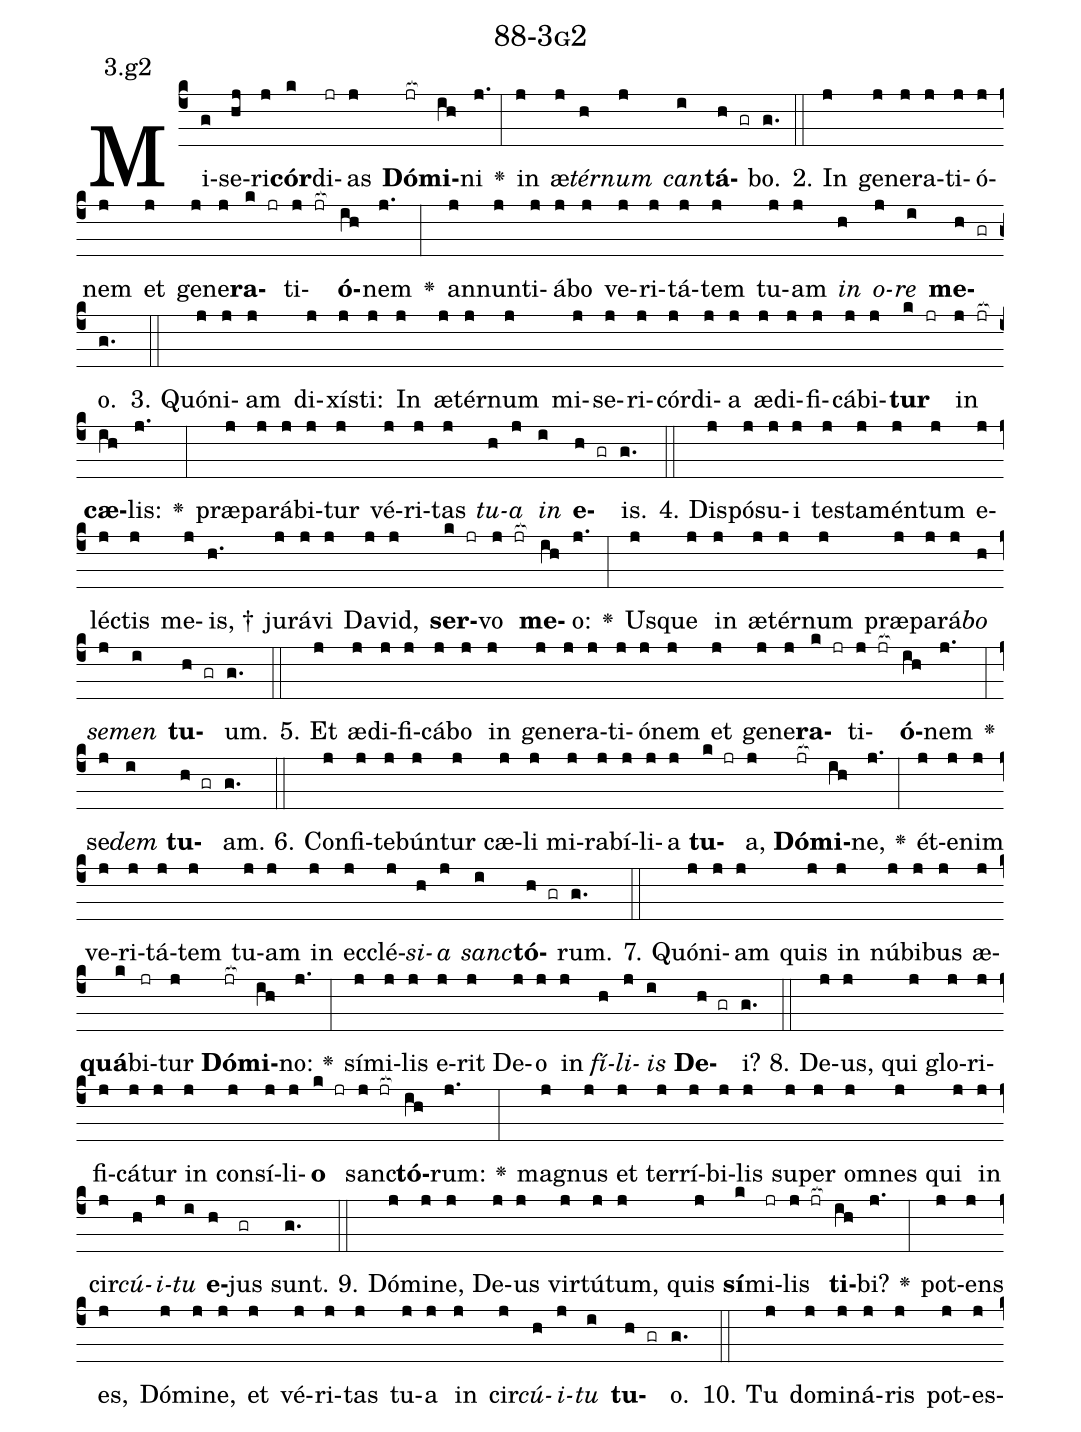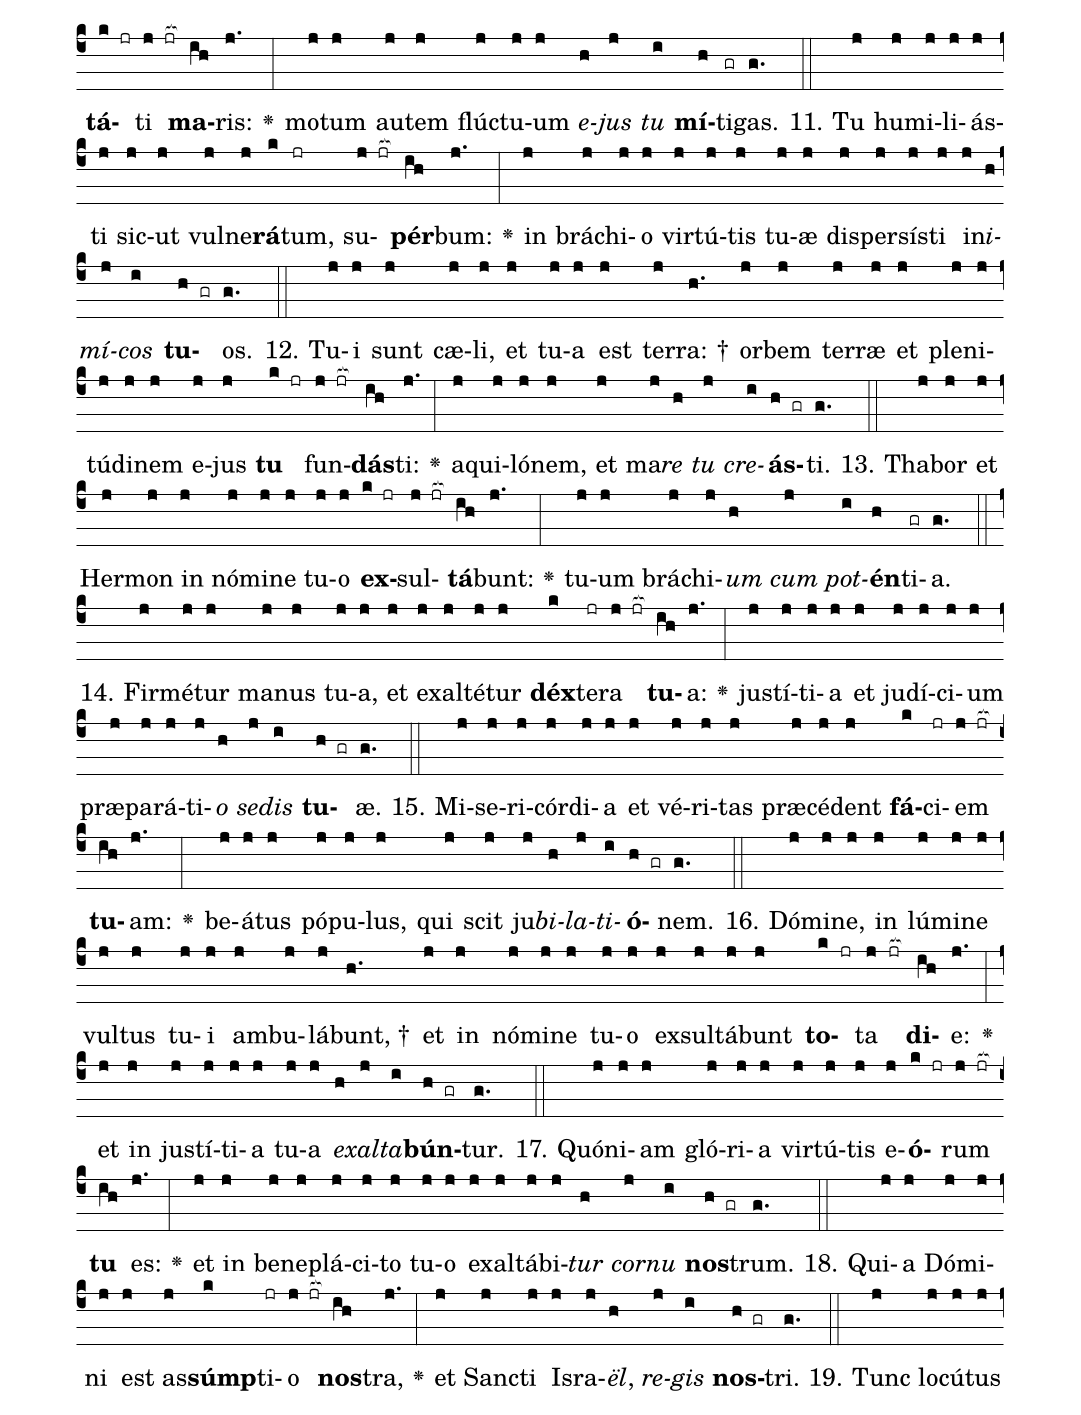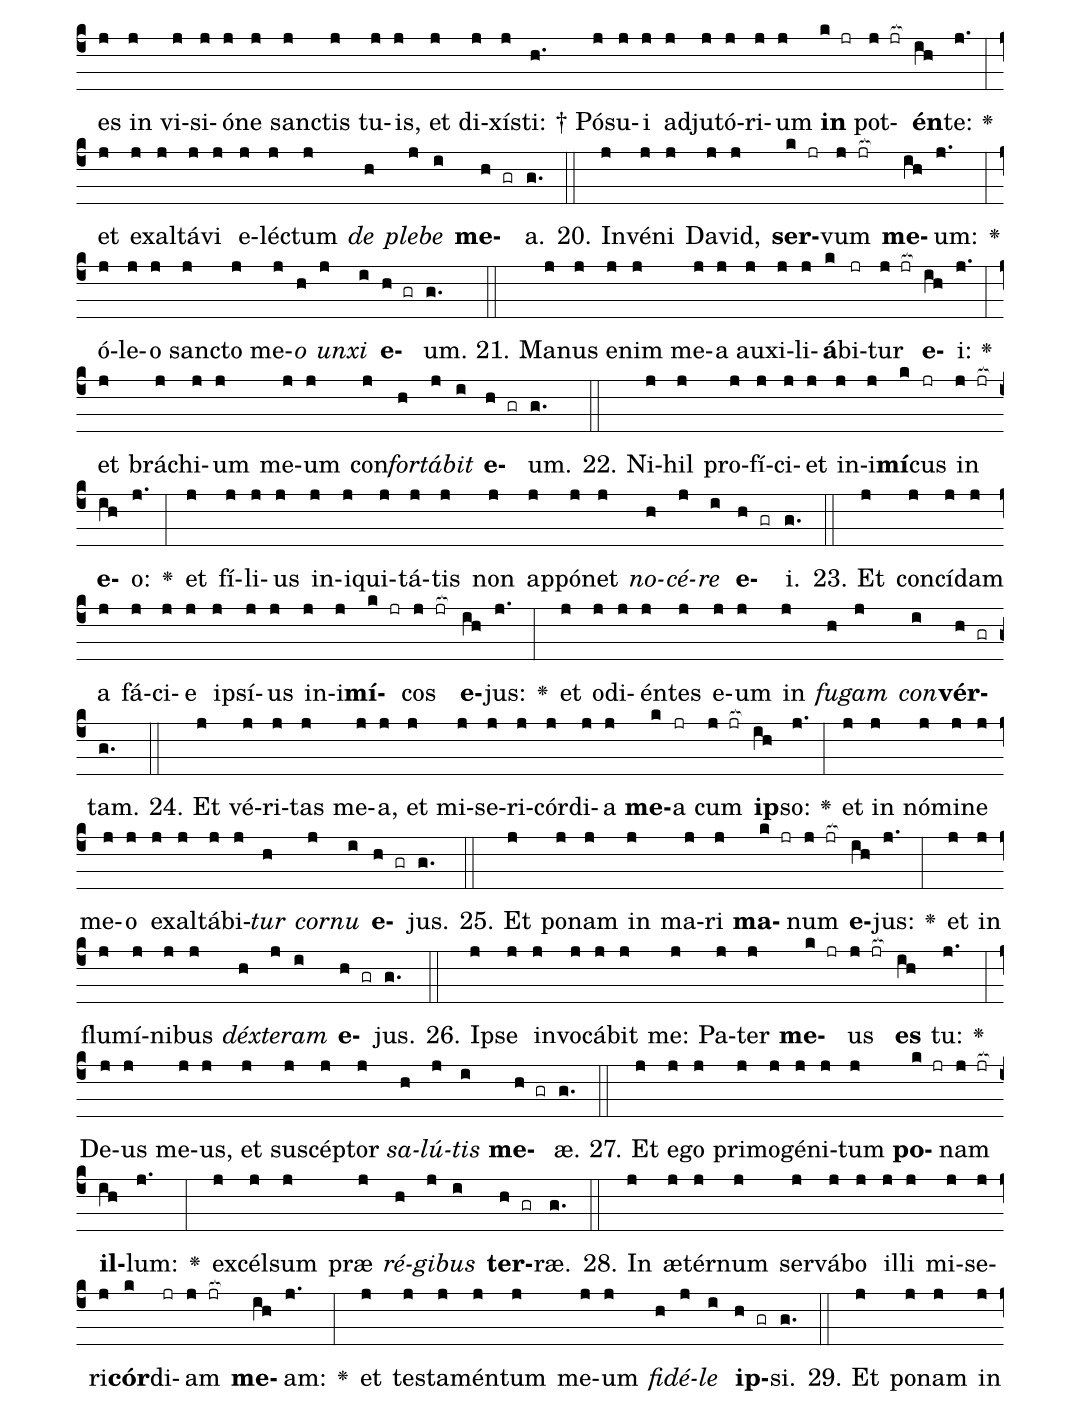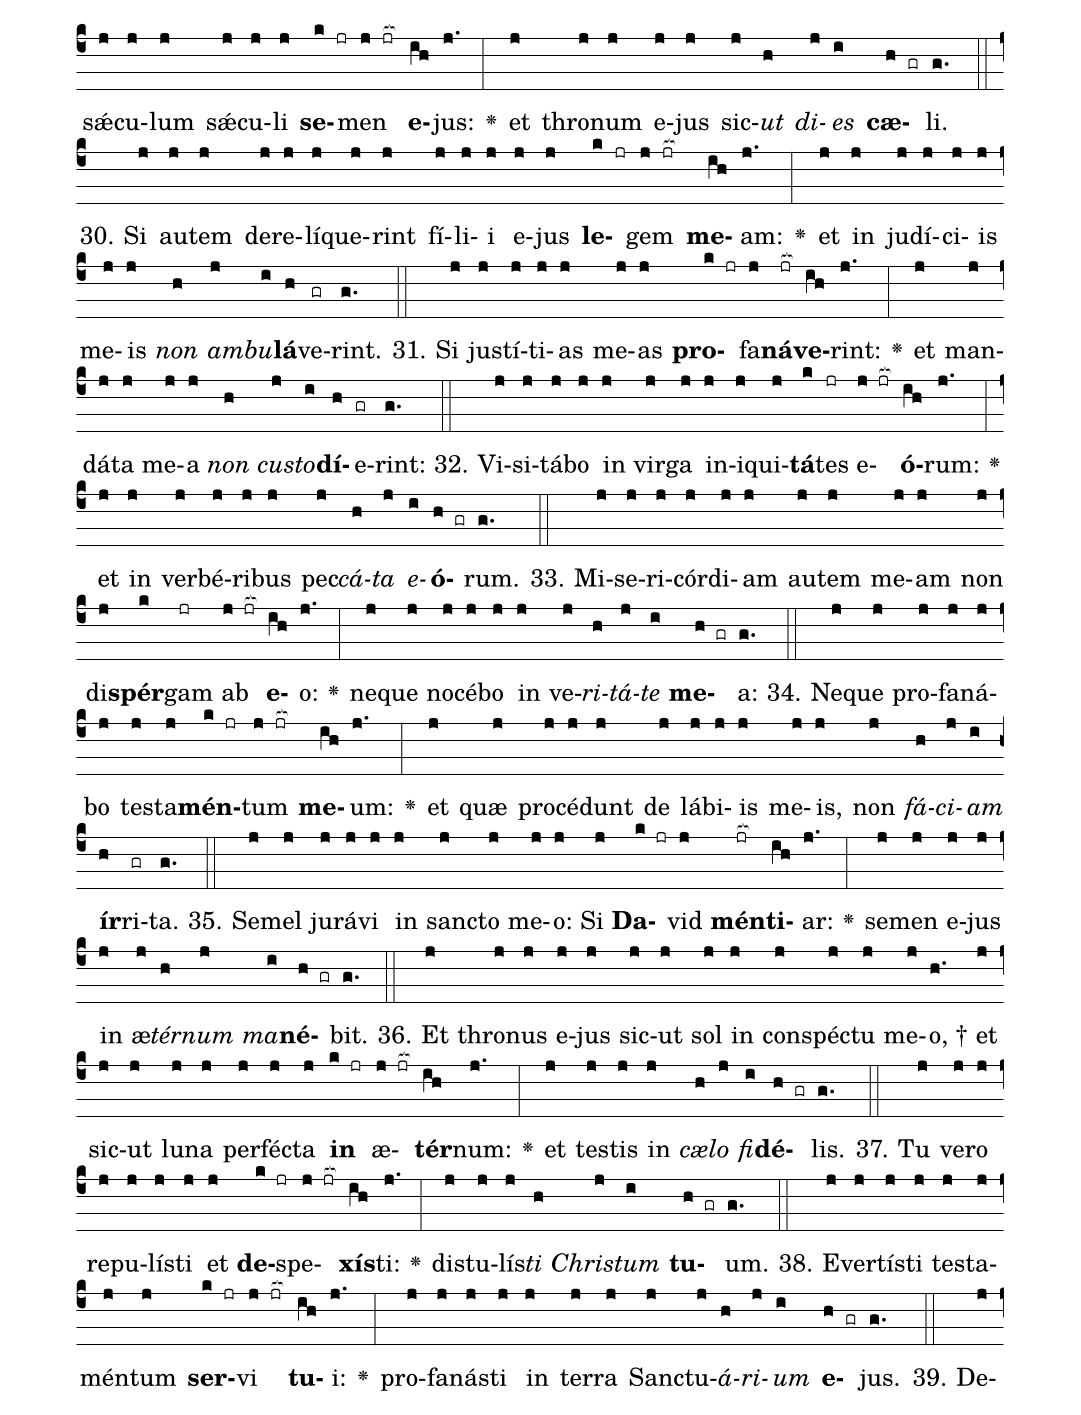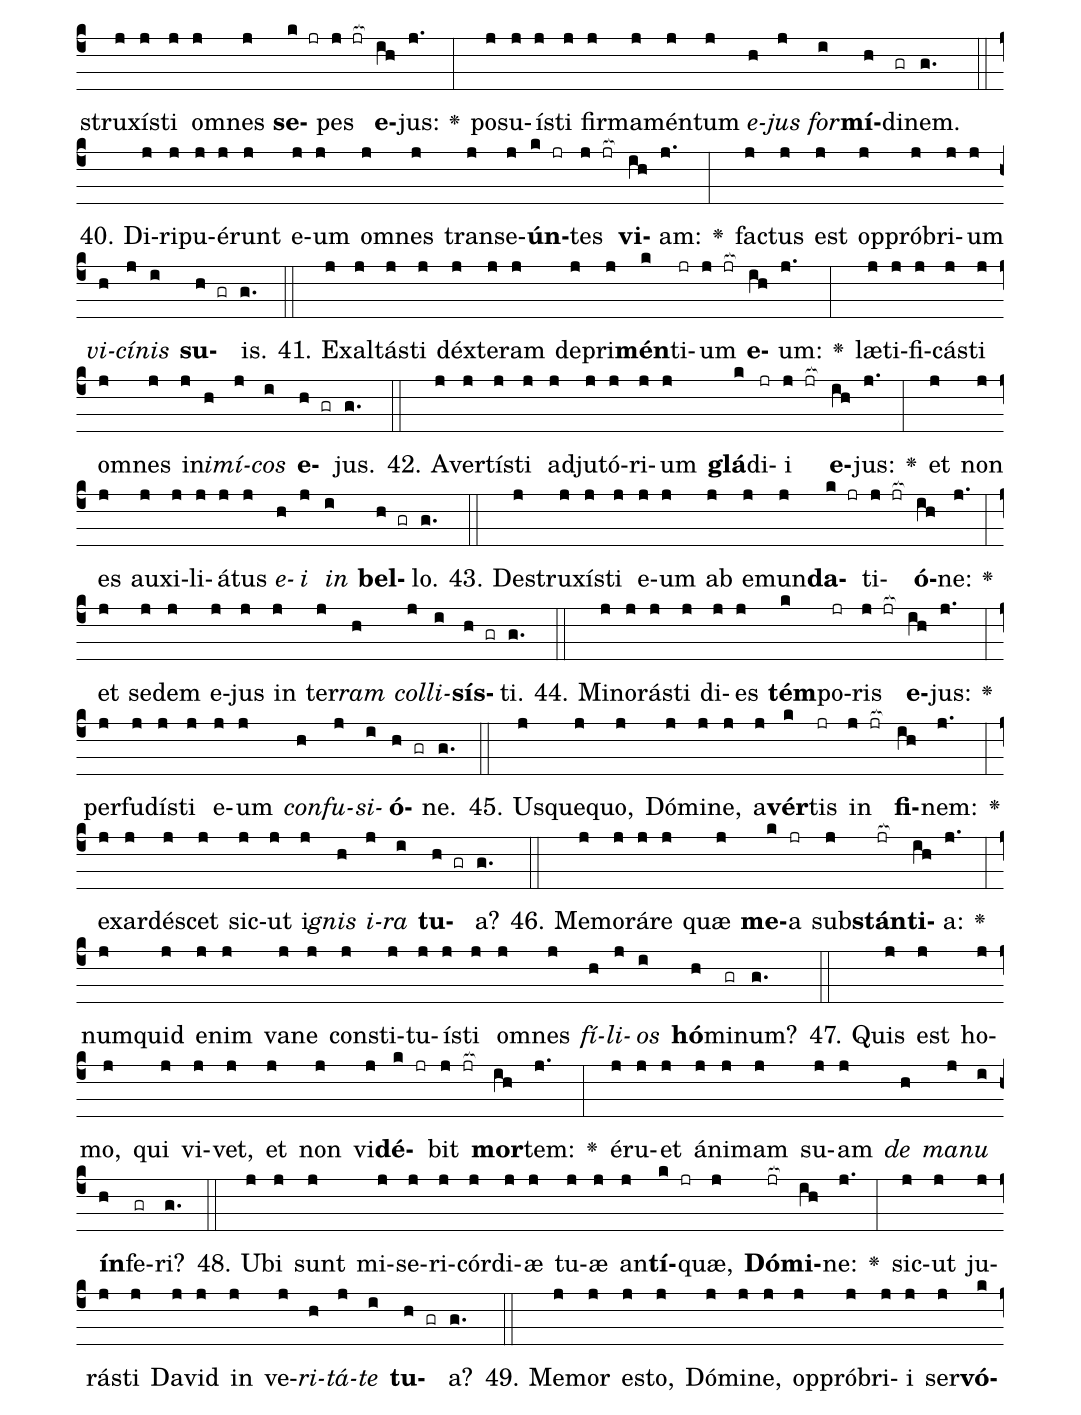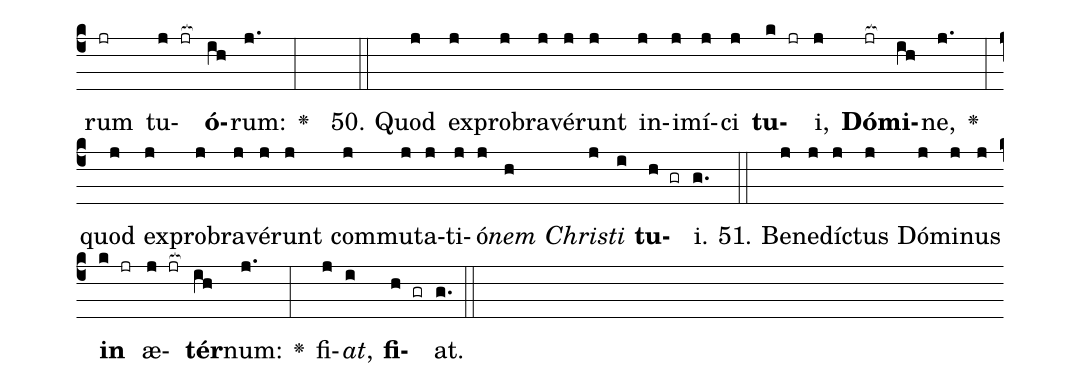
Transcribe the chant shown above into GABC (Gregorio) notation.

name: 88-3g2;
annotation: 3.g2;
%%
(c4)Mi(g)se(hj)ri(j)<b>cór</b>(k)di(jr)as(j) <b>Dó</b>(jr[ocb:1{])<b>mi</b>(ih[ocb:0}])ni(j.) <v>\greheightstar</v>(:) in(j) æ(j)<i>tér</i>(h)<i>num</i>(j) <i>can</i>(i)<b>tá</b>(h gr)bo.(g.) (::)
2. In(j) ge(j)ne(j)ra(j)ti(j)ó(j)nem(j) et(j) ge(j)ne(j)<b>ra</b>(k jr)ti(j jr[ocb:1{])<b>ó</b>(ih[ocb:0}])nem(j.) <v>\greheightstar</v>(:) an(j)nun(j)ti(j)á(j)bo(j) ve(j)ri(j)tá(j)tem(j) tu(j)am(j) <i>in</i>(h) <i>o</i>(j)<i>re</i>(i) <b>me</b>(h gr)o.(g.) (::)
3. Quón(j)i(j)am(j) di(j)xís(j)ti:(j) In(j) æ(j)tér(j)num(j) mi(j)se(j)ri(j)cór(j)di(j)a(j) æ(j)di(j)fi(j)cá(j)bi(j)<b>tur</b>(k jr) in(j jr[ocb:1{]) <b>cæ</b>(ih[ocb:0}])lis:(j.) <v>\greheightstar</v>(:) præ(j)pa(j)rá(j)bi(j)tur(j) vé(j)ri(j)tas(j) <i>tu</i>(h)<i>a</i>(j) <i>in</i>(i) <b>e</b>(h gr)is.(g.) (::)
4. Dis(j)pó(j)su(j)i(j) tes(j)ta(j)mén(j)tum(j) e(j)léc(j)tis(j) me(j)is, †(h.) ju(j)rá(j)vi(j) Da(j)vid,(j) <b>ser</b>(k jr)vo(j jr[ocb:1{]) <b>me</b>(ih[ocb:0}])o:(j.) <v>\greheightstar</v>(:) Us(j)que(j) in(j) æ(j)tér(j)num(j) præ(j)pa(j)rá(j)<i>bo</i>(h) <i>se</i>(j)<i>men</i>(i) <b>tu</b>(h gr)um.(g.) (::)
5. Et(j) æ(j)di(j)fi(j)cá(j)bo(j) in(j) ge(j)ne(j)ra(j)ti(j)ó(j)nem(j) et(j) ge(j)ne(j)<b>ra</b>(k jr)ti(j jr[ocb:1{])<b>ó</b>(ih[ocb:0}])nem(j.) <v>\greheightstar</v>(:) se(j)<i>dem</i>(i) <b>tu</b>(h gr)am.(g.) (::)
6. Con(j)fi(j)te(j)bún(j)tur(j) cæ(j)li(j) mi(j)ra(j)bí(j)li(j)a(j) <b>tu</b>(k jr)a,(j) <b>Dó</b>(jr[ocb:1{])<b>mi</b>(ih[ocb:0}])ne,(j.) <v>\greheightstar</v>(:) ét(j)e(j)nim(j) ve(j)ri(j)tá(j)tem(j) tu(j)am(j) in(j) ec(j)clé(j)<i>si</i>(h)<i>a</i>(j) <i>sanc</i>(i)<b>tó</b>(h gr)rum.(g.) (::)
7. Quón(j)i(j)am(j) quis(j) in(j) nú(j)bi(j)bus(j) æ(j)<b>quá</b>(k)bi(jr)tur(j) <b>Dó</b>(jr[ocb:1{])<b>mi</b>(ih[ocb:0}])no:(j.) <v>\greheightstar</v>(:) sí(j)mi(j)lis(j) e(j)rit(j) De(j)o(j) in(j) <i>fí</i>(h)<i>li</i>(j)<i>is</i>(i) <b>De</b>(h gr)i?(g.) (::)
8. De(j)us,(j) qui(j) glo(j)ri(j)fi(j)cá(j)tur(j) in(j) con(j)sí(j)li(j)<b>o</b>(k jr) sanc(j jr[ocb:1{])<b>tó</b>(ih[ocb:0}])rum:(j.) <v>\greheightstar</v>(:) ma(j)gnus(j) et(j) ter(j)rí(j)bi(j)lis(j) su(j)per(j) om(j)nes(j) qui(j) in(j) cir(j)<i>cú</i>(h)<i>i</i>(j)<i>tu</i>(i) <b>e</b>(h)jus(gr) sunt.(g.) (::)
9. Dó(j)mi(j)ne,(j) De(j)us(j) vir(j)tú(j)tum,(j) quis(j) <b>sí</b>(k)mi(jr)lis(j jr[ocb:1{]) <b>ti</b>(ih[ocb:0}])bi?(j.) <v>\greheightstar</v>(:) pot(j)ens(j) es,(j) Dó(j)mi(j)ne,(j) et(j) vé(j)ri(j)tas(j) tu(j)a(j) in(j) cir(j)<i>cú</i>(h)<i>i</i>(j)<i>tu</i>(i) <b>tu</b>(h gr)o.(g.) (::)
10. Tu(j) do(j)mi(j)ná(j)ris(j) pot(j)es(j)<b>tá</b>(k jr)ti(j jr[ocb:1{]) <b>ma</b>(ih[ocb:0}])ris:(j.) <v>\greheightstar</v>(:) mo(j)tum(j) au(j)tem(j) flúc(j)tu(j)um(j) <i>e</i>(h)<i>jus</i>(j) <i>tu</i>(i) <b>mí</b>(h)ti(gr)gas.(g.) (::)
11. Tu(j) hu(j)mi(j)li(j)ás(j)ti(j) sic(j)ut(j) vul(j)ne(j)<b>rá</b>(k)tum,(jr) su(j jr[ocb:1{])<b>pér</b>(ih[ocb:0}])bum:(j.) <v>\greheightstar</v>(:) in(j) brá(j)chi(j)o(j) vir(j)tú(j)tis(j) tu(j)æ(j) di(j)sper(j)sís(j)ti(j) in(j)<i>i</i>(h)<i>mí</i>(j)<i>cos</i>(i) <b>tu</b>(h gr)os.(g.) (::)
12. Tu(j)i(j) sunt(j) cæ(j)li,(j) et(j) tu(j)a(j) est(j) ter(j)ra: †(h.) or(j)bem(j) ter(j)ræ(j) et(j) ple(j)ni(j)tú(j)di(j)nem(j) e(j)jus(j) <b>tu</b>(k jr) fun(j jr[ocb:1{])<b>dás</b>(ih[ocb:0}])ti:(j.) <v>\greheightstar</v>(:) a(j)qui(j)ló(j)nem,(j) et(j) ma(j)<i>re</i>(h) <i>tu</i>(j) <i>cre</i>(i)<b>ás</b>(h gr)ti.(g.) (::)
13. Tha(j)bor(j) et(j) Her(j)mon(j) in(j) nó(j)mi(j)ne(j) tu(j)o(j) <b>ex</b>(k jr)sul(j jr[ocb:1{])<b>tá</b>(ih[ocb:0}])bunt:(j.) <v>\greheightstar</v>(:) tu(j)um(j) brá(j)chi(j)<i>um</i>(h) <i>cum</i>(j) <i>pot</i>(i)<b>én</b>(h)ti(gr)a.(g.) (::)
14. Fir(j)mé(j)tur(j) ma(j)nus(j) tu(j)a,(j) et(j) ex(j)al(j)té(j)tur(j) <b>déx</b>(k)te(jr)ra(j jr[ocb:1{]) <b>tu</b>(ih[ocb:0}])a:(j.) <v>\greheightstar</v>(:) jus(j)tí(j)ti(j)a(j) et(j) ju(j)dí(j)ci(j)um(j) præ(j)pa(j)rá(j)ti(j)<i>o</i>(h) <i>se</i>(j)<i>dis</i>(i) <b>tu</b>(h gr)æ.(g.) (::)
15. Mi(j)se(j)ri(j)cór(j)di(j)a(j) et(j) vé(j)ri(j)tas(j) præ(j)cé(j)dent(j) <b>fá</b>(k)ci(jr)em(j jr[ocb:1{]) <b>tu</b>(ih[ocb:0}])am:(j.) <v>\greheightstar</v>(:) be(j)á(j)tus(j) pó(j)pu(j)lus,(j) qui(j) scit(j) ju(j)<i>bi</i>(h)<i>la</i>(j)<i>ti</i>(i)<b>ó</b>(h gr)nem.(g.) (::)
16. Dó(j)mi(j)ne,(j) in(j) lú(j)mi(j)ne(j) vul(j)tus(j) tu(j)i(j) am(j)bu(j)lá(j)bunt, †(h.) et(j) in(j) nó(j)mi(j)ne(j) tu(j)o(j) ex(j)sul(j)tá(j)bunt(j) <b>to</b>(k jr)ta(j jr[ocb:1{]) <b>di</b>(ih[ocb:0}])e:(j.) <v>\greheightstar</v>(:) et(j) in(j) jus(j)tí(j)ti(j)a(j) tu(j)a(j) <i>ex</i>(h)<i>al</i>(j)<i>ta</i>(i)<b>bún</b>(h gr)tur.(g.) (::)
17. Quón(j)i(j)am(j) gló(j)ri(j)a(j) vir(j)tú(j)tis(j) e(j)<b>ó</b>(k jr)rum(j jr[ocb:1{]) <b>tu</b>(ih[ocb:0}]) es:(j.) <v>\greheightstar</v>(:) et(j) in(j) be(j)ne(j)plá(j)ci(j)to(j) tu(j)o(j) ex(j)al(j)tá(j)bi(j)<i>tur</i>(h) <i>cor</i>(j)<i>nu</i>(i) <b>nos</b>(h gr)trum.(g.) (::)
18. Qui(j)a(j) Dó(j)mi(j)ni(j) est(j) as(j)<b>súmp</b>(k)ti(jr)o(j jr[ocb:1{]) <b>nos</b>(ih[ocb:0}])tra,(j.) <v>\greheightstar</v>(:) et(j) Sanc(j)ti(j) Is(j)ra(j)<i>ël</i>,(h) <i>re</i>(j)<i>gis</i>(i) <b>nos</b>(h gr)tri.(g.) (::)
19. Tunc(j) lo(j)cú(j)tus(j) es(j) in(j) vi(j)si(j)ó(j)ne(j) sanc(j)tis(j) tu(j)is,(j) et(j) di(j)xís(j)ti: †(h.) Pó(j)su(j)i(j) ad(j)ju(j)tó(j)ri(j)um(j) <b>in</b>(k jr) pot(j jr[ocb:1{])<b>én</b>(ih[ocb:0}])te:(j.) <v>\greheightstar</v>(:) et(j) ex(j)al(j)tá(j)vi(j) e(j)léc(j)tum(j) <i>de</i>(h) <i>ple</i>(j)<i>be</i>(i) <b>me</b>(h gr)a.(g.) (::)
20. In(j)vé(j)ni(j) Da(j)vid,(j) <b>ser</b>(k jr)vum(j jr[ocb:1{]) <b>me</b>(ih[ocb:0}])um:(j.) <v>\greheightstar</v>(:) ó(j)le(j)o(j) sanc(j)to(j) me(j)<i>o</i>(h) <i>un</i>(j)<i>xi</i>(i) <b>e</b>(h gr)um.(g.) (::)
21. Ma(j)nus(j) e(j)nim(j) me(j)a(j) au(j)xi(j)li(j)<b>á</b>(k)bi(jr)tur(j jr[ocb:1{]) <b>e</b>(ih[ocb:0}])i:(j.) <v>\greheightstar</v>(:) et(j) brá(j)chi(j)um(j) me(j)um(j) con(j)<i>for</i>(h)<i>tá</i>(j)<i>bit</i>(i) <b>e</b>(h gr)um.(g.) (::)
22. Ni(j)hil(j) pro(j)fí(j)ci(j)et(j) in(j)i(j)<b>mí</b>(k)cus(jr) in(j jr[ocb:1{]) <b>e</b>(ih[ocb:0}])o:(j.) <v>\greheightstar</v>(:) et(j) fí(j)li(j)us(j) in(j)i(j)qui(j)tá(j)tis(j) non(j) ap(j)pó(j)net(j) <i>no</i>(h)<i>cé</i>(j)<i>re</i>(i) <b>e</b>(h gr)i.(g.) (::)
23. Et(j) con(j)cí(j)dam(j) a(j) fá(j)ci(j)e(j) ip(j)sí(j)us(j) in(j)i(j)<b>mí</b>(k jr)cos(j jr[ocb:1{]) <b>e</b>(ih[ocb:0}])jus:(j.) <v>\greheightstar</v>(:) et(j) o(j)di(j)én(j)tes(j) e(j)um(j) in(j) <i>fu</i>(h)<i>gam</i>(j) <i>con</i>(i)<b>vér</b>(h gr)tam.(g.) (::)
24. Et(j) vé(j)ri(j)tas(j) me(j)a,(j) et(j) mi(j)se(j)ri(j)cór(j)di(j)a(j) <b>me</b>(k)a(jr) cum(j jr[ocb:1{]) <b>ip</b>(ih[ocb:0}])so:(j.) <v>\greheightstar</v>(:) et(j) in(j) nó(j)mi(j)ne(j) me(j)o(j) ex(j)al(j)tá(j)bi(j)<i>tur</i>(h) <i>cor</i>(j)<i>nu</i>(i) <b>e</b>(h gr)jus.(g.) (::)
25. Et(j) po(j)nam(j) in(j) ma(j)ri(j) <b>ma</b>(k jr)num(j jr[ocb:1{]) <b>e</b>(ih[ocb:0}])jus:(j.) <v>\greheightstar</v>(:) et(j) in(j) flu(j)mí(j)ni(j)bus(j) <i>déx</i>(h)<i>te</i>(j)<i>ram</i>(i) <b>e</b>(h gr)jus.(g.) (::)
26. Ip(j)se(j) in(j)vo(j)cá(j)bit(j) me:(j) Pa(j)ter(j) <b>me</b>(k jr)us(j jr[ocb:1{]) <b>es</b>(ih[ocb:0}]) tu:(j.) <v>\greheightstar</v>(:) De(j)us(j) me(j)us,(j) et(j) su(j)scép(j)tor(j) <i>sa</i>(h)<i>lú</i>(j)<i>tis</i>(i) <b>me</b>(h gr)æ.(g.) (::)
27. Et(j) e(j)go(j) pri(j)mo(j)gé(j)ni(j)tum(j) <b>po</b>(k jr)nam(j jr[ocb:1{]) <b>il</b>(ih[ocb:0}])lum:(j.) <v>\greheightstar</v>(:) ex(j)cél(j)sum(j) præ(j) <i>ré</i>(h)<i>gi</i>(j)<i>bus</i>(i) <b>ter</b>(h gr)ræ.(g.) (::)
28. In(j) æ(j)tér(j)num(j) ser(j)vá(j)bo(j) il(j)li(j) mi(j)se(j)ri(j)<b>cór</b>(k)di(jr)am(j jr[ocb:1{]) <b>me</b>(ih[ocb:0}])am:(j.) <v>\greheightstar</v>(:) et(j) tes(j)ta(j)mén(j)tum(j) me(j)um(j) <i>fi</i>(h)<i>dé</i>(j)<i>le</i>(i) <b>ip</b>(h gr)si.(g.) (::)
29. Et(j) po(j)nam(j) in(j) sǽ(j)cu(j)lum(j) sǽ(j)cu(j)li(j) <b>se</b>(k jr)men(j jr[ocb:1{]) <b>e</b>(ih[ocb:0}])jus:(j.) <v>\greheightstar</v>(:) et(j) thro(j)num(j) e(j)jus(j) sic(j)<i>ut</i>(h) <i>di</i>(j)<i>es</i>(i) <b>cæ</b>(h gr)li.(g.) (::)
30. Si(j) au(j)tem(j) de(j)re(j)lí(j)que(j)rint(j) fí(j)li(j)i(j) e(j)jus(j) <b>le</b>(k jr)gem(j jr[ocb:1{]) <b>me</b>(ih[ocb:0}])am:(j.) <v>\greheightstar</v>(:) et(j) in(j) ju(j)dí(j)ci(j)is(j) me(j)is(j) <i>non</i>(h) <i>am</i>(j)<i>bu</i>(i)<b>lá</b>(h)ve(gr)rint.(g.) (::)
31. Si(j) jus(j)tí(j)ti(j)as(j) me(j)as(j) <b>pro</b>(k jr)fa(j)<b>ná</b>(jr[ocb:1{])<b>ve</b>(ih[ocb:0}])rint:(j.) <v>\greheightstar</v>(:) et(j) man(j)dá(j)ta(j) me(j)a(j) <i>non</i>(h) <i>cus</i>(j)<i>to</i>(i)<b>dí</b>(h)e(gr)rint:(g.) (::)
32. Vi(j)si(j)tá(j)bo(j) in(j) vir(j)ga(j) in(j)i(j)qui(j)<b>tá</b>(k)tes(jr) e(j jr[ocb:1{])<b>ó</b>(ih[ocb:0}])rum:(j.) <v>\greheightstar</v>(:) et(j) in(j) ver(j)bé(j)ri(j)bus(j) pec(j)<i>cá</i>(h)<i>ta</i>(j) <i>e</i>(i)<b>ó</b>(h gr)rum.(g.) (::)
33. Mi(j)se(j)ri(j)cór(j)di(j)am(j) au(j)tem(j) me(j)am(j) non(j) di(j)<b>spér</b>(k)gam(jr) ab(j jr[ocb:1{]) <b>e</b>(ih[ocb:0}])o:(j.) <v>\greheightstar</v>(:) ne(j)que(j) no(j)cé(j)bo(j) in(j) ve(j)<i>ri</i>(h)<i>tá</i>(j)<i>te</i>(i) <b>me</b>(h gr)a:(g.) (::)
34. Ne(j)que(j) pro(j)fa(j)ná(j)bo(j) tes(j)ta(j)<b>mén</b>(k jr)tum(j jr[ocb:1{]) <b>me</b>(ih[ocb:0}])um:(j.) <v>\greheightstar</v>(:) et(j) quæ(j) pro(j)cé(j)dunt(j) de(j) lá(j)bi(j)is(j) me(j)is,(j) non(j) <i>fá</i>(h)<i>ci</i>(j)<i>am</i>(i) <b>ír</b>(h)ri(gr)ta.(g.) (::)
35. Se(j)mel(j) ju(j)rá(j)vi(j) in(j) sanc(j)to(j) me(j)o:(j) Si(j) <b>Da</b>(k jr)vid(j) <b>mén</b>(jr[ocb:1{])<b>ti</b>(ih[ocb:0}])ar:(j.) <v>\greheightstar</v>(:) se(j)men(j) e(j)jus(j) in(j) æ(j)<i>tér</i>(h)<i>num</i>(j) <i>ma</i>(i)<b>né</b>(h gr)bit.(g.) (::)
36. Et(j) thro(j)nus(j) e(j)jus(j) sic(j)ut(j) sol(j) in(j) con(j)spéc(j)tu(j) me(j)o, †(h.) et(j) sic(j)ut(j) lu(j)na(j) per(j)féc(j)ta(j) <b>in</b>(k jr) æ(j jr[ocb:1{])<b>tér</b>(ih[ocb:0}])num:(j.) <v>\greheightstar</v>(:) et(j) tes(j)tis(j) in(j) <i>cæ</i>(h)<i>lo</i>(j) <i>fi</i>(i)<b>dé</b>(h gr)lis.(g.) (::)
37. Tu(j) ve(j)ro(j) re(j)pu(j)lís(j)ti(j) et(j) <b>de</b>(k jr)spe(j jr[ocb:1{])<b>xís</b>(ih[ocb:0}])ti:(j.) <v>\greheightstar</v>(:) dis(j)tu(j)lís(j)<i>ti</i>(h) <i>Chris</i>(j)<i>tum</i>(i) <b>tu</b>(h gr)um.(g.) (::)
38. E(j)ver(j)tís(j)ti(j) tes(j)ta(j)mén(j)tum(j) <b>ser</b>(k jr)vi(j jr[ocb:1{]) <b>tu</b>(ih[ocb:0}])i:(j.) <v>\greheightstar</v>(:) pro(j)fa(j)nás(j)ti(j) in(j) ter(j)ra(j) Sanc(j)tu(j)<i>á</i>(h)<i>ri</i>(j)<i>um</i>(i) <b>e</b>(h gr)jus.(g.) (::)
39. De(j)stru(j)xís(j)ti(j) om(j)nes(j) <b>se</b>(k jr)pes(j jr[ocb:1{]) <b>e</b>(ih[ocb:0}])jus:(j.) <v>\greheightstar</v>(:) po(j)su(j)ís(j)ti(j) fir(j)ma(j)mén(j)tum(j) <i>e</i>(h)<i>jus</i>(j) <i>for</i>(i)<b>mí</b>(h)di(gr)nem.(g.) (::)
40. Di(j)ri(j)pu(j)é(j)runt(j) e(j)um(j) om(j)nes(j) trans(j)e(j)<b>ún</b>(k jr)tes(j jr[ocb:1{]) <b>vi</b>(ih[ocb:0}])am:(j.) <v>\greheightstar</v>(:) fac(j)tus(j) est(j) op(j)pró(j)bri(j)um(j) <i>vi</i>(h)<i>cí</i>(j)<i>nis</i>(i) <b>su</b>(h gr)is.(g.) (::)
41. Ex(j)al(j)tás(j)ti(j) déx(j)te(j)ram(j) de(j)pri(j)<b>mén</b>(k)ti(jr)um(j jr[ocb:1{]) <b>e</b>(ih[ocb:0}])um:(j.) <v>\greheightstar</v>(:) læ(j)ti(j)fi(j)cás(j)ti(j) om(j)nes(j) in(j)<i>i</i>(h)<i>mí</i>(j)<i>cos</i>(i) <b>e</b>(h gr)jus.(g.) (::)
42. A(j)ver(j)tís(j)ti(j) ad(j)ju(j)tó(j)ri(j)um(j) <b>glá</b>(k)di(jr)i(j jr[ocb:1{]) <b>e</b>(ih[ocb:0}])jus:(j.) <v>\greheightstar</v>(:) et(j) non(j) es(j) au(j)xi(j)li(j)á(j)tus(j) <i>e</i>(h)<i>i</i>(j) <i>in</i>(i) <b>bel</b>(h gr)lo.(g.) (::)
43. De(j)stru(j)xís(j)ti(j) e(j)um(j) ab(j) e(j)mun(j)<b>da</b>(k jr)ti(j jr[ocb:1{])<b>ó</b>(ih[ocb:0}])ne:(j.) <v>\greheightstar</v>(:) et(j) se(j)dem(j) e(j)jus(j) in(j) ter(j)<i>ram</i>(h) <i>col</i>(j)<i>li</i>(i)<b>sís</b>(h gr)ti.(g.) (::)
44. Mi(j)no(j)rás(j)ti(j) di(j)es(j) <b>tém</b>(k)po(jr)ris(j jr[ocb:1{]) <b>e</b>(ih[ocb:0}])jus:(j.) <v>\greheightstar</v>(:) per(j)fu(j)dís(j)ti(j) e(j)um(j) <i>con</i>(h)<i>fu</i>(j)<i>si</i>(i)<b>ó</b>(h gr)ne.(g.) (::)
45. Us(j)que(j)quo,(j) Dó(j)mi(j)ne,(j) a(j)<b>vér</b>(k)tis(jr) in(j jr[ocb:1{]) <b>fi</b>(ih[ocb:0}])nem:(j.) <v>\greheightstar</v>(:) ex(j)ar(j)dé(j)scet(j) sic(j)ut(j) i(j)<i>gnis</i>(h) <i>i</i>(j)<i>ra</i>(i) <b>tu</b>(h gr)a?(g.) (::)
46. Me(j)mo(j)rá(j)re(j) quæ(j) <b>me</b>(k)a(jr) sub(j)<b>stán</b>(jr[ocb:1{])<b>ti</b>(ih[ocb:0}])a:(j.) <v>\greheightstar</v>(:) num(j)quid(j) e(j)nim(j) va(j)ne(j) con(j)sti(j)tu(j)ís(j)ti(j) om(j)nes(j) <i>fí</i>(h)<i>li</i>(j)<i>os</i>(i) <b>hó</b>(h)mi(gr)num?(g.) (::)
47. Quis(j) est(j) ho(j)mo,(j) qui(j) vi(j)vet,(j) et(j) non(j) vi(j)<b>dé</b>(k jr)bit(j jr[ocb:1{]) <b>mor</b>(ih[ocb:0}])tem:(j.) <v>\greheightstar</v>(:) é(j)ru(j)et(j) á(j)ni(j)mam(j) su(j)am(j) <i>de</i>(h) <i>ma</i>(j)<i>nu</i>(i) <b>ín</b>(h)fe(gr)ri?(g.) (::)
48. U(j)bi(j) sunt(j) mi(j)se(j)ri(j)cór(j)di(j)æ(j) tu(j)æ(j) an(j)<b>tí</b>(k jr)quæ,(j) <b>Dó</b>(jr[ocb:1{])<b>mi</b>(ih[ocb:0}])ne:(j.) <v>\greheightstar</v>(:) sic(j)ut(j) ju(j)rás(j)ti(j) Da(j)vid(j) in(j) ve(j)<i>ri</i>(h)<i>tá</i>(j)<i>te</i>(i) <b>tu</b>(h gr)a?(g.) (::)
49. Me(j)mor(j) es(j)to,(j) Dó(j)mi(j)ne,(j) op(j)pró(j)bri(j)i(j) ser(j)<b>vó</b>(k)rum(jr) tu(j jr[ocb:1{])<b>ó</b>(ih[ocb:0}])rum:(j.) <v>\greheightstar</v>(:)  (::)
50. Quod(j) ex(j)pro(j)bra(j)vé(j)runt(j) in(j)i(j)mí(j)ci(j) <b>tu</b>(k jr)i,(j) <b>Dó</b>(jr[ocb:1{])<b>mi</b>(ih[ocb:0}])ne,(j.) <v>\greheightstar</v>(:) quod(j) ex(j)pro(j)bra(j)vé(j)runt(j) com(j)mu(j)ta(j)ti(j)ó(j)<i>nem</i>(h) <i>Chris</i>(j)<i>ti</i>(i) <b>tu</b>(h gr)i.(g.) (::)
51. Be(j)ne(j)díc(j)tus(j) Dó(j)mi(j)nus(j) <b>in</b>(k jr) æ(j jr[ocb:1{])<b>tér</b>(ih[ocb:0}])num:(j.) <v>\greheightstar</v>(:) fi(j)<i>at</i>,(i) <b>fi</b>(h gr)at.(g.) (::)
